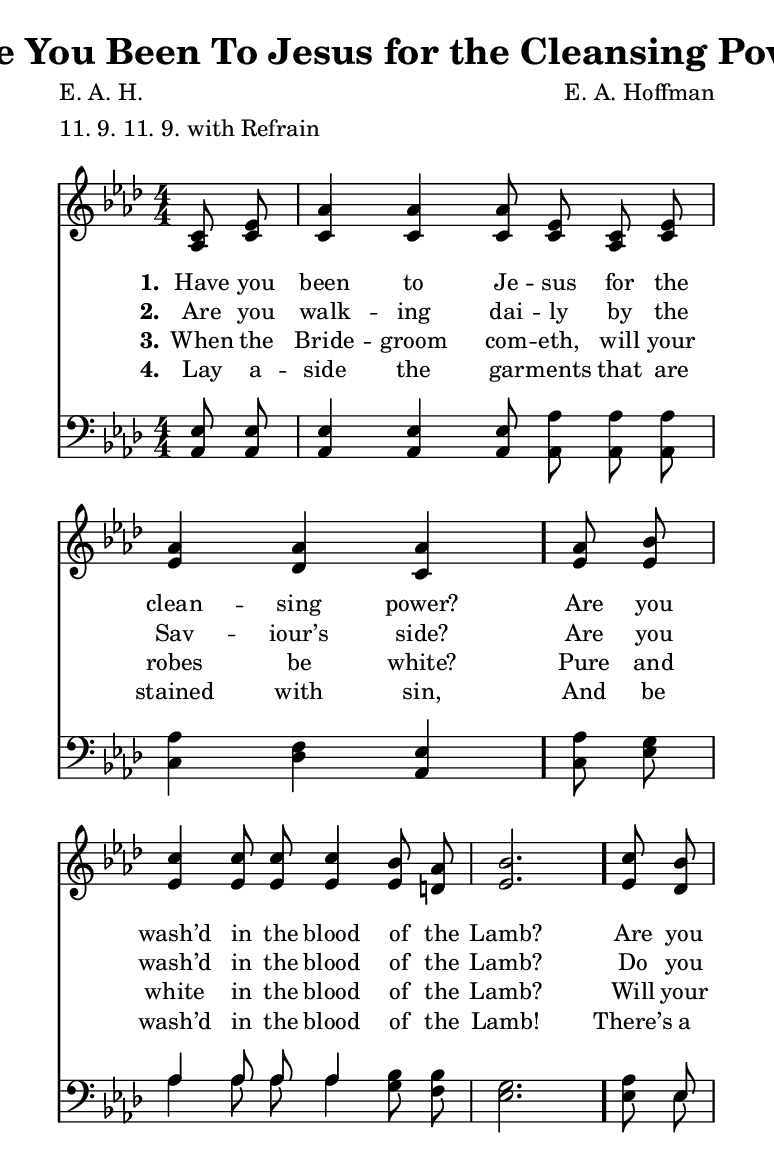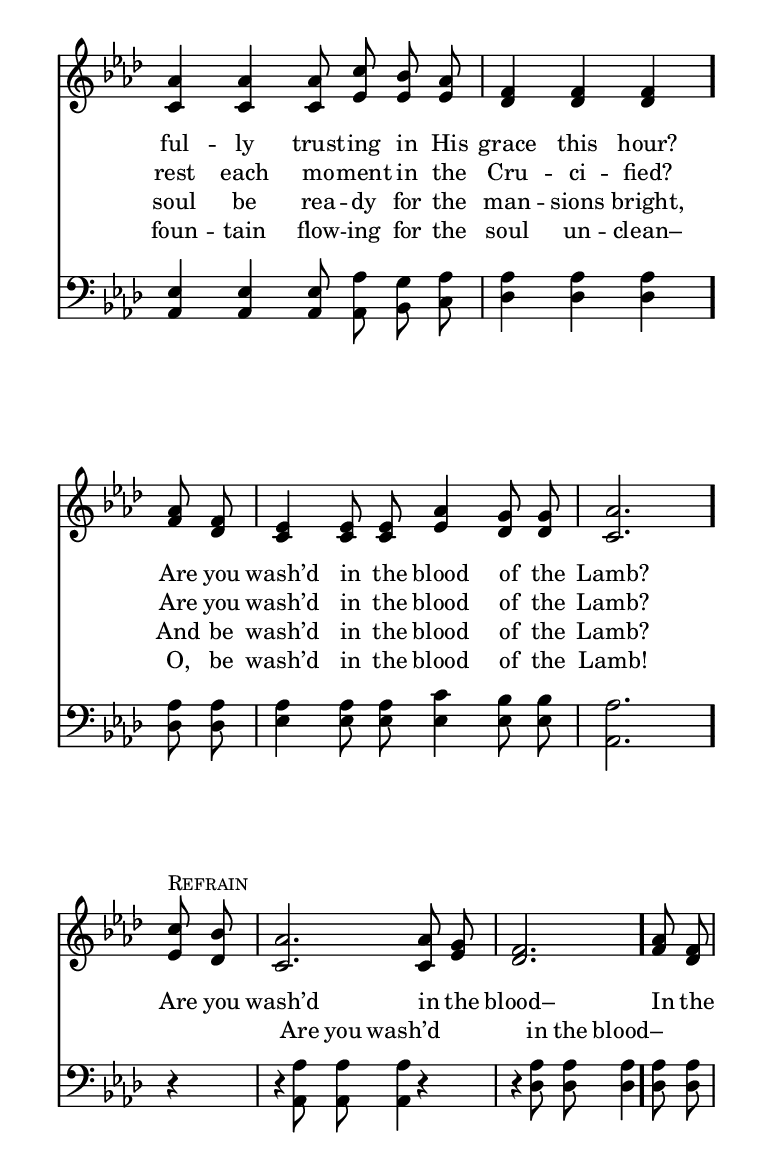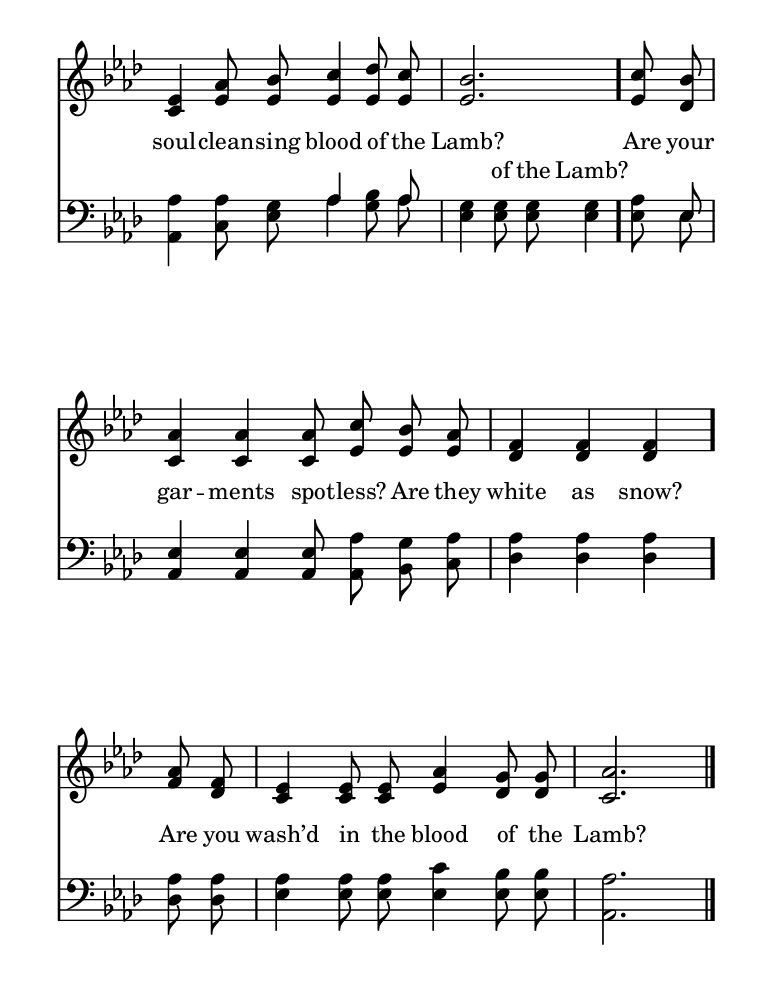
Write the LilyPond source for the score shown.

\include "common/global.ily"
\paper {
  \include "common/paper.ily"
  ragged-last-bottom = ##t
  system-count = #(cond (is-eogsized 7) (#t #f))
  systems-per-page = #(cond (is-eogsized 5) (#t #f))
}

\header{
  hymnnumber = "90"
  title = "Have You Been To Jesus for the Cleansing Power?"
  markuptitle = \markup \center-column { "Have You Been To Jesus" "for the Cleansing Power?" \vspace #0.4 }
  tunename = ""
  meter = "11. 9. 11. 9. with Refrain"
  poet = "E. A. H."
  composer = "E. A. Hoffman"
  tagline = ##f
}

% for fermata in MIDI
ta = { \tempo 4=80 }
tb = { \tempo 4=40 }

patternAA = { c8 c8 | c4 c4 c8 c8 c8 c8 | c4 c4 c4 }

patternBA = { c8 c8 | c4 c8 c8 c4 c8 c8 | c2. }
patternBB = { c8 c8 | c4 c8 c8 c4 c8 c8 | c4 c8 c8 c4 }

patternCA = { c8 c8 | c2. c8 c8 | c2. }
patternCB = { c4 | c4 c8 c8 c4 c4 | c4 c8 c8 c4 }

global = {
  \include "common/overrides.ily"
  \override Staff.TimeSignature.style = #'numbered
  \time 4/4
  \override Score.MetronomeMark.transparent = ##t % hide all fermata changes too
  \ta
  \key aes \major
  \partial 4
  \autoBeamOff
}

notesSoprano = {
\global
\relative c' {

  \changePitch \patternAA { c ees | aes aes aes ees c ees | aes aes aes }
  \changePitch \patternBA { aes bes | c c c c bes aes | bes }
  \changePitch \patternAA { c bes | aes aes aes c bes aes | f f f }
  \changePitch \patternBA { aes f | ees ees ees aes g g | aes }

  << s^\markup { \small \caps "Refrain" }
  \changePitch \patternCA { c bes | aes aes g | f } >>
  \changePitch \patternBA { aes f | ees aes bes c des c | bes }
  \changePitch \patternAA { c bes | aes aes aes c bes aes | f f f }
  \changePitch \patternBA { aes f | ees ees ees aes g g | aes }

  \bar "|."

}
}

notesAlto = {
\global
\relative e {

  \changePitch \patternAA { aes c | c c c c aes c | ees des c }
  \changePitch \patternBA { ees ees | ees ees ees ees ees d | ees }
  \changePitch \patternAA { ees des | c c c ees ees ees | des des des }
  \changePitch \patternBA { f des | c c c ees des des | c }

  \changePitch \patternCA { ees des | c c ees | des }
  \changePitch \patternBA { f des c ees ees ees ees ees | ees }
  \changePitch \patternAA { ees des | c c c ees ees ees | des des des }
  \changePitch \patternBA { f des | c c c ees des des | c }

}
}

notesTenor = {
\global
\relative a {

  \changePitch \patternAA { ees ees | ees ees ees aes aes aes | aes f ees }
  \changePitch \patternBA { aes g | aes aes aes aes bes bes | g }
  \changePitch \patternAA { aes ees | ees ees ees aes g aes | aes aes aes }
  \changePitch \patternBA { aes aes | aes aes aes c bes bes | aes }

  \changePitch \patternCB { r | r aes aes aes r | r aes aes aes }
  \changePitch \patternBB { aes aes | aes aes g aes bes aes | g g g g }
  \changePitch \patternAA { aes ees | ees ees ees aes g aes | aes aes aes }
  \changePitch \patternBA { aes aes | aes aes aes c bes bes | aes }

}
}

notesBass = {
\global
\relative f, {

  \changePitch \patternAA { aes aes | aes aes aes aes aes aes | c des aes }
  \changePitch \patternBA { c ees | aes aes aes aes g f | ees }
  \changePitch \patternAA { ees ees | aes, aes aes aes bes c | des des des }
  \changePitch \patternBA { des des | ees ees ees ees ees ees | aes, }

  \changePitch \patternCB { r | r aes aes aes r | r des des des }
  \changePitch \patternBB { des des aes c ees aes g aes  | ees ees ees ees }
  \changePitch \patternAA { ees ees | aes, aes aes aes bes c | des des des }
  \changePitch \patternBA { des des | ees ees ees ees ees ees | aes, }

}
}

Refrain = \lyricmode {

Are you wash’d in the blood– \bar "."
In the soul -- clean -- sing blood of the Lamb? \bar "."
Are your gar -- ments spot -- less? Are they white as snow? \bar "."
Are you wash’d in the blood of the Lamb? \bar "."

}

wordsA = \lyricmode {
\set stanza = "1."

Have you been to Je -- sus for the clean -- sing power? \bar "."
Are you wash’d in the blood of the Lamb? \bar "."
Are you ful -- ly trust -- ing in His grace this hour? \bar "."
Are you wash’d in the blood of the Lamb? \bar "." \break

}

wordsB = \lyricmode {
\set stanza = "2."

Are you walk -- ing dai -- ly by the Sav -- iour’s side?
Are you wash’d in the blood of the Lamb?
Do you rest each mo -- ment in the Cru -- ci -- fied?
Are you wash’d in the blood of the Lamb?

\Refrain

}

wordsC = \lyricmode {
\set stanza = "3."

When the Bride -- groom com -- eth, will your robes be white?
Pure and white in the blood of the Lamb?
Will your soul be rea -- dy for the man -- sions bright,
And be wash’d in the blood of the Lamb?

}

wordsD = \lyricmode {
\set stanza = "4."

Lay a -- side the gar -- ments that are stained with sin,
And be wash’d in the blood of the Lamb!
There’s a foun -- tain flow -- ing for the soul un -- clean–
O, be wash’d in the blood of the Lamb!

}

underWords = \lyricmode {

{ \repeat unfold 40 { \skip 4 } }
Are you wash’d in the blood–
{ \repeat unfold 9 { \skip 4 } }
of the Lamb?

}

\score {
  \context ChoirStaff <<
    \context Staff = upper <<
      \set Staff.autoBeaming = ##f
      \set ChoirStaff.systemStartDelimiter = #'SystemStartBar
      \set ChoirStaff.printPartCombineTexts = ##f
      \partcombine #'(2 . 9) \notesSoprano \notesAlto
      \context NullVoice = sopranos { \voiceOne << \notesSoprano >> }
      \context NullVoice = altos { \voiceTwo << \notesAlto >> }
      \context Lyrics = one   \lyricsto sopranos \wordsA
      \context Lyrics = two   \lyricsto sopranos \wordsB
      \context Lyrics = three \lyricsto sopranos \wordsC
      \context Lyrics = four  \lyricsto sopranos \wordsD
    >>
    \context Staff = men <<
      \set Staff.autoBeaming = ##f
      \clef bass
      \set ChoirStaff.printPartCombineTexts = ##f
      \partcombine #'(2 . 9) \notesTenor \notesBass
      \context NullVoice = tenors { \voiceOne << \notesTenor >> }
      \context NullVoice = basses { \voiceTwo << \notesBass >> }
    >>
    \context Lyrics = three \lyricsto tenors \underWords
  >>
  \layout {
    \include "common/layout.ily"
  }
  \midi{
    \include "common/midi.ily"
  }
}

\version "2.19.49"  % necessary for upgrading to future LilyPond versions.

% vi:set et ts=2 sw=2 ai nocindent syntax=lilypond:
